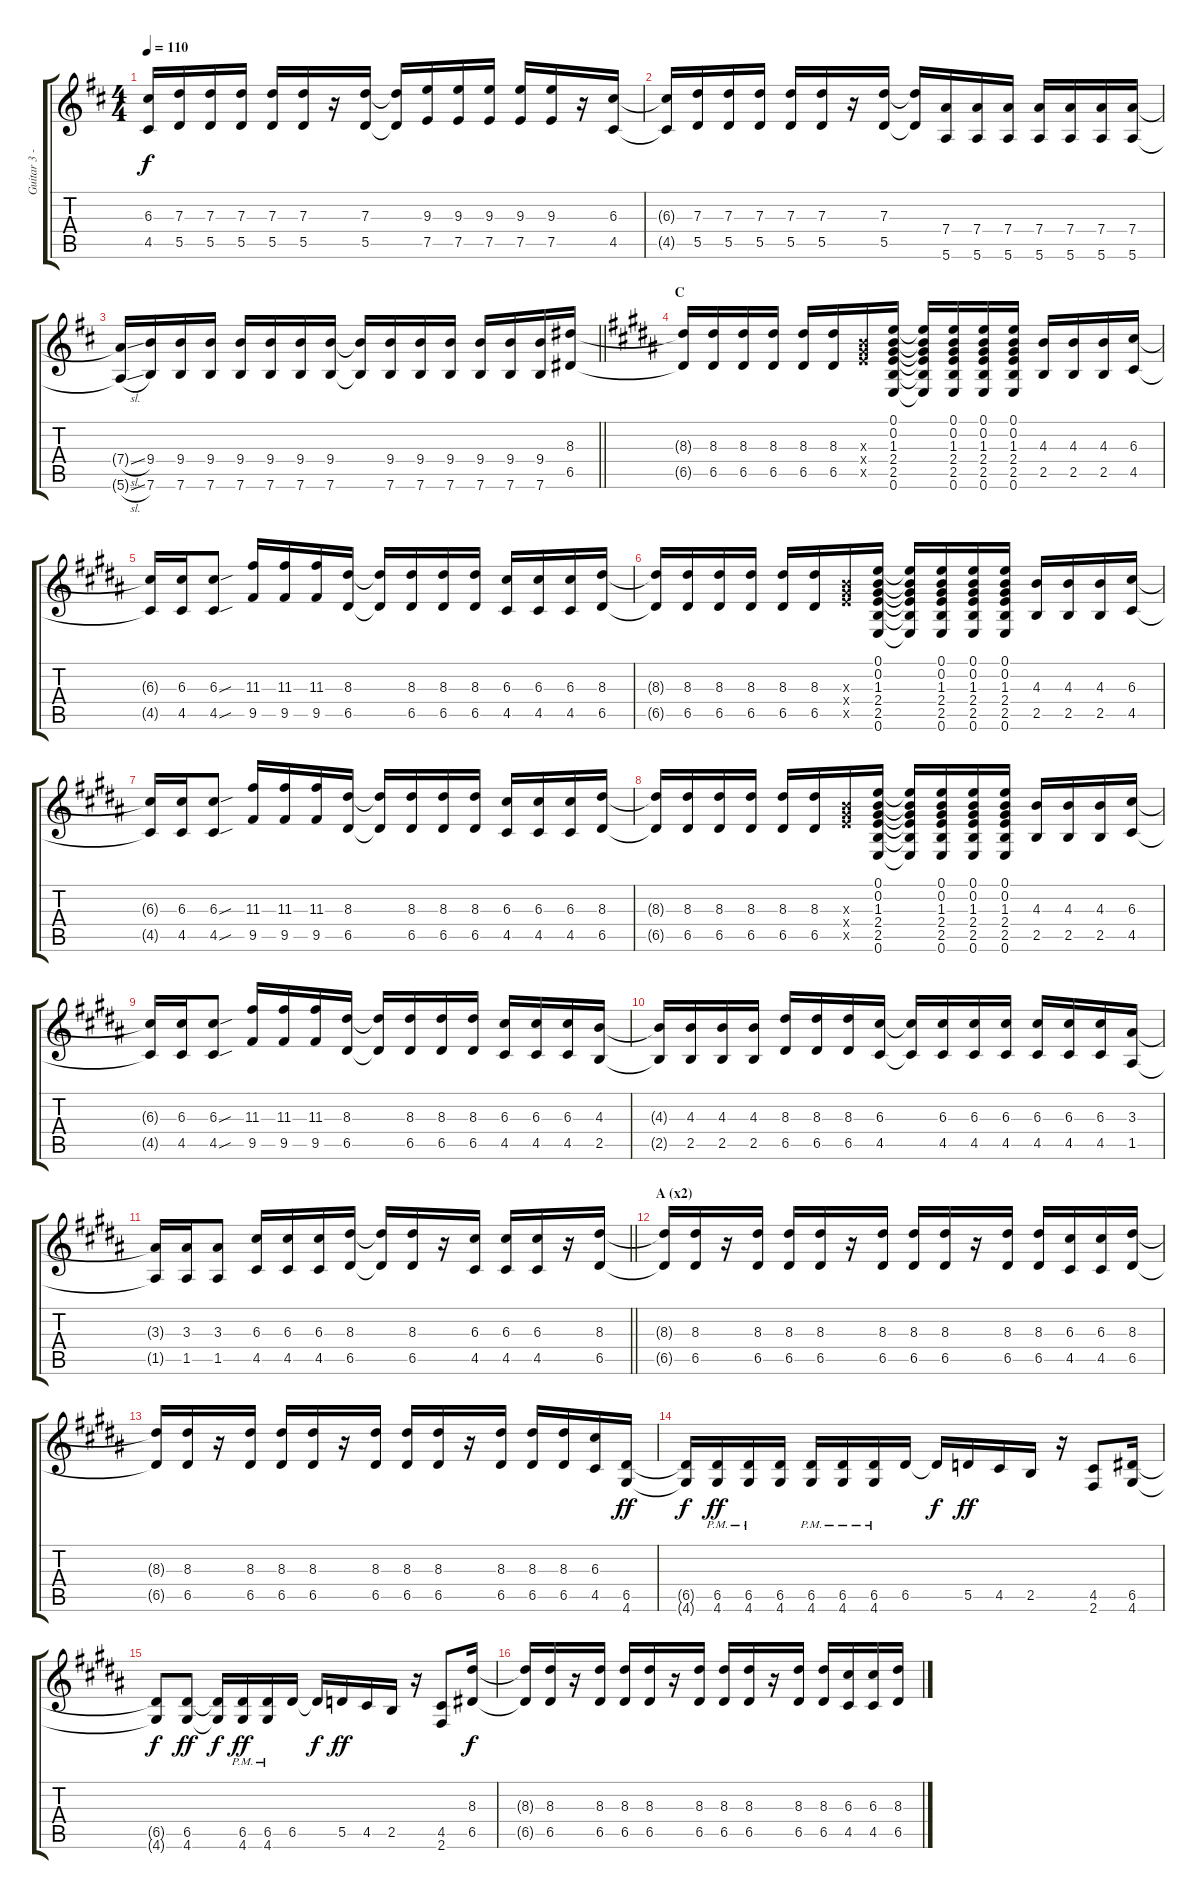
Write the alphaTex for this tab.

\track ("Guitar 3 - Uruha" "Guitar 3 -") {instrument distortionguitar}
\staff {score tabs}
\tuning (E4 B3 G3 D3 A2 E2) {hide}
\ts (4 4)
\tempo 110
\clef g2
\ks d
(6.3{t} 4.5{t}).16{dy f} (7.3 5.5).16 (7.3 5.5).16 (7.3 5.5).16 (7.3 5.5).16 (7.3 5.5).16 r.16 (7.3 5.5).16 (7.3{t} 5.5{t}).16 (9.3 7.5).16 (9.3 7.5).16 (9.3 7.5).16 (9.3 7.5).16 (9.3 7.5).16 r.16 (6.3 4.5).16 |
(6.3{t} 4.5{t}).16 (7.3 5.5).16 (7.3 5.5).16 (7.3 5.5).16 (7.3 5.5).16 (7.3 5.5).16 r.16 (7.3 5.5).16 (7.3{t} 5.5{t}).16 (7.4 5.6).16 (7.4 5.6).16 (7.4 5.6).16 (7.4 5.6).16 (7.4 5.6).16 (7.4 5.6).16 (7.4 5.6).16 |
\barLineRight lightlight
(7.4{sl t} 5.6{sl t}).16 (9.4 7.6).16 (9.4 7.6).16 (9.4 7.6).16 (9.4 7.6).16 (9.4 7.6).16 (9.4 7.6).16 (9.4 7.6).16 (9.4{t} 7.6{t}).16 (9.4 7.6).16 (9.4 7.6).16 (9.4 7.6).16 (9.4 7.6).16 (9.4 7.6).16 (9.4 7.6).16 (8.3 6.5).16 |
\section ("" "C")
\ks b
(8.3{t} 6.5{t}).16 (8.3 6.5).16 (8.3 6.5).16 (8.3 6.5).16 (8.3 6.5).16 (8.3 6.5).16 (4.3{x} 6.4{x} 7.5{x}).16 (0.1 0.2 1.3 2.4 2.5 0.6).16 (0.1{t} 0.2{t} 1.3{t} 2.4{t} 2.5{t} 0.6{t}).16 (0.1 0.2 1.3 2.4 2.5 0.6).16 (0.1 0.2 1.3 2.4 2.5 0.6).16 (0.1 0.2 1.3 2.4 2.5 0.6).16 (4.3 2.5).16 (4.3 2.5).16 (4.3 2.5).16 (6.3 4.5).16 |
(6.3{t} 4.5{t}).16 (6.3 4.5).16 (6.3{sou} 4.5{sou}).8 (11.3 9.5).16 (11.3 9.5).16 (11.3 9.5).16 (8.3 6.5).16 (8.3{t} 6.5{t}).16 (8.3 6.5).16 (8.3 6.5).16 (8.3 6.5).16 (6.3 4.5).16 (6.3 4.5).16 (6.3 4.5).16 (8.3 6.5).16 |
(8.3{t} 6.5{t}).16 (8.3 6.5).16 (8.3 6.5).16 (8.3 6.5).16 (8.3 6.5).16 (8.3 6.5).16 (4.3{x} 6.4{x} 7.5{x}).16 (0.1 0.2 1.3 2.4 2.5 0.6).16 (0.1{t} 0.2{t} 1.3{t} 2.4{t} 2.5{t} 0.6{t}).16 (0.1 0.2 1.3 2.4 2.5 0.6).16 (0.1 0.2 1.3 2.4 2.5 0.6).16 (0.1 0.2 1.3 2.4 2.5 0.6).16 (4.3 2.5).16 (4.3 2.5).16 (4.3 2.5).16 (6.3 4.5).16 |
(6.3{t} 4.5{t}).16 (6.3 4.5).16 (6.3{sou} 4.5{sou}).8 (11.3 9.5).16 (11.3 9.5).16 (11.3 9.5).16 (8.3 6.5).16 (8.3{t} 6.5{t}).16 (8.3 6.5).16 (8.3 6.5).16 (8.3 6.5).16 (6.3 4.5).16 (6.3 4.5).16 (6.3 4.5).16 (8.3 6.5).16 |
(8.3{t} 6.5{t}).16 (8.3 6.5).16 (8.3 6.5).16 (8.3 6.5).16 (8.3 6.5).16 (8.3 6.5).16 (4.3{x} 6.4{x} 7.5{x}).16 (0.1 0.2 1.3 2.4 2.5 0.6).16 (0.1{t} 0.2{t} 1.3{t} 2.4{t} 2.5{t} 0.6{t}).16 (0.1 0.2 1.3 2.4 2.5 0.6).16 (0.1 0.2 1.3 2.4 2.5 0.6).16 (0.1 0.2 1.3 2.4 2.5 0.6).16 (4.3 2.5).16 (4.3 2.5).16 (4.3 2.5).16 (6.3 4.5).16 |
(6.3{t} 4.5{t}).16 (6.3 4.5).16 (6.3{sou} 4.5{sou}).8 (11.3 9.5).16 (11.3 9.5).16 (11.3 9.5).16 (8.3 6.5).16 (8.3{t} 6.5{t}).16 (8.3 6.5).16 (8.3 6.5).16 (8.3 6.5).16 (6.3 4.5).16 (6.3 4.5).16 (6.3 4.5).16 (4.3 2.5).16 |
(4.3{t} 2.5{t}).16 (4.3 2.5).16 (4.3 2.5).16 (4.3 2.5).16 (8.3 6.5).16 (8.3 6.5).16 (8.3 6.5).16 (6.3 4.5).16 (6.3{t} 4.5{t}).16 (6.3 4.5).16 (6.3 4.5).16 (6.3 4.5).16 (6.3 4.5).16 (6.3 4.5).16 (6.3 4.5).16 (3.3 1.5).16 |
\barLineRight lightlight
(3.3{t} 1.5{t}).16 (3.3 1.5).16 (3.3 1.5).8 (6.3 4.5).16 (6.3 4.5).16 (6.3 4.5).16 (8.3 6.5).16 (8.3{t} 6.5{t}).16 (8.3 6.5).16 r.16 (6.3 4.5).16 (6.3 4.5).16 (6.3 4.5).16 r.16 (8.3 6.5).16 |
\section ("" "A (x2)")
(8.3{t} 6.5{t}).16 (8.3 6.5).16 r.16 (8.3 6.5).16 (8.3 6.5).16 (8.3 6.5).16 r.16 (8.3 6.5).16 (8.3 6.5).16 (8.3 6.5).16 r.16 (8.3 6.5).16 (8.3 6.5).16 (6.3 4.5).16 (6.3 4.5).16 (8.3 6.5).16 |
(8.3{t} 6.5{t}).16 (8.3 6.5).16 r.16 (8.3 6.5).16 (8.3 6.5).16 (8.3 6.5).16 r.16 (8.3 6.5).16 (8.3 6.5).16 (8.3 6.5).16 r.16 (8.3 6.5).16 (8.3 6.5).16 (8.3 6.5).16 (6.3 4.5).16 (6.5 4.6).16{dy ff} |
(6.5{t} 4.6{t}).16{dy f} (6.5{pm} 4.6{pm}).16{dy ff} (6.5{pm} 4.6{pm}).16 (6.5 4.6).16 (6.5{pm} 4.6{pm}).16 (6.5{pm} 4.6{pm}).16 (6.5{pm} 4.6{pm}).16 6.5.16 6.5{t}.16{dy f} 5.5.16{dy ff} 4.5.16 2.5.16 r.16 (4.5 2.6).8 (6.5 4.6).16 |
(6.5{t} 4.6{t}).8{dy f} (6.5 4.6).8{dy ff} (6.5{t} 4.6{t}).16{dy f} (6.5{pm} 4.6{pm}).16{dy ff} (6.5{pm} 4.6{pm}).16 6.5.16 6.5{t}.16{dy f} 5.5.16{dy ff} 4.5.16 2.5.16 r.16 (4.5 2.6).8 (8.3 6.5).16{dy f} |
(8.3{t} 6.5{t}).16 (8.3 6.5).16 r.16 (8.3 6.5).16 (8.3 6.5).16 (8.3 6.5).16 r.16 (8.3 6.5).16 (8.3 6.5).16 (8.3 6.5).16 r.16 (8.3 6.5).16 (8.3 6.5).16 (6.3 4.5).16 (6.3 4.5).16 (8.3 6.5).16
